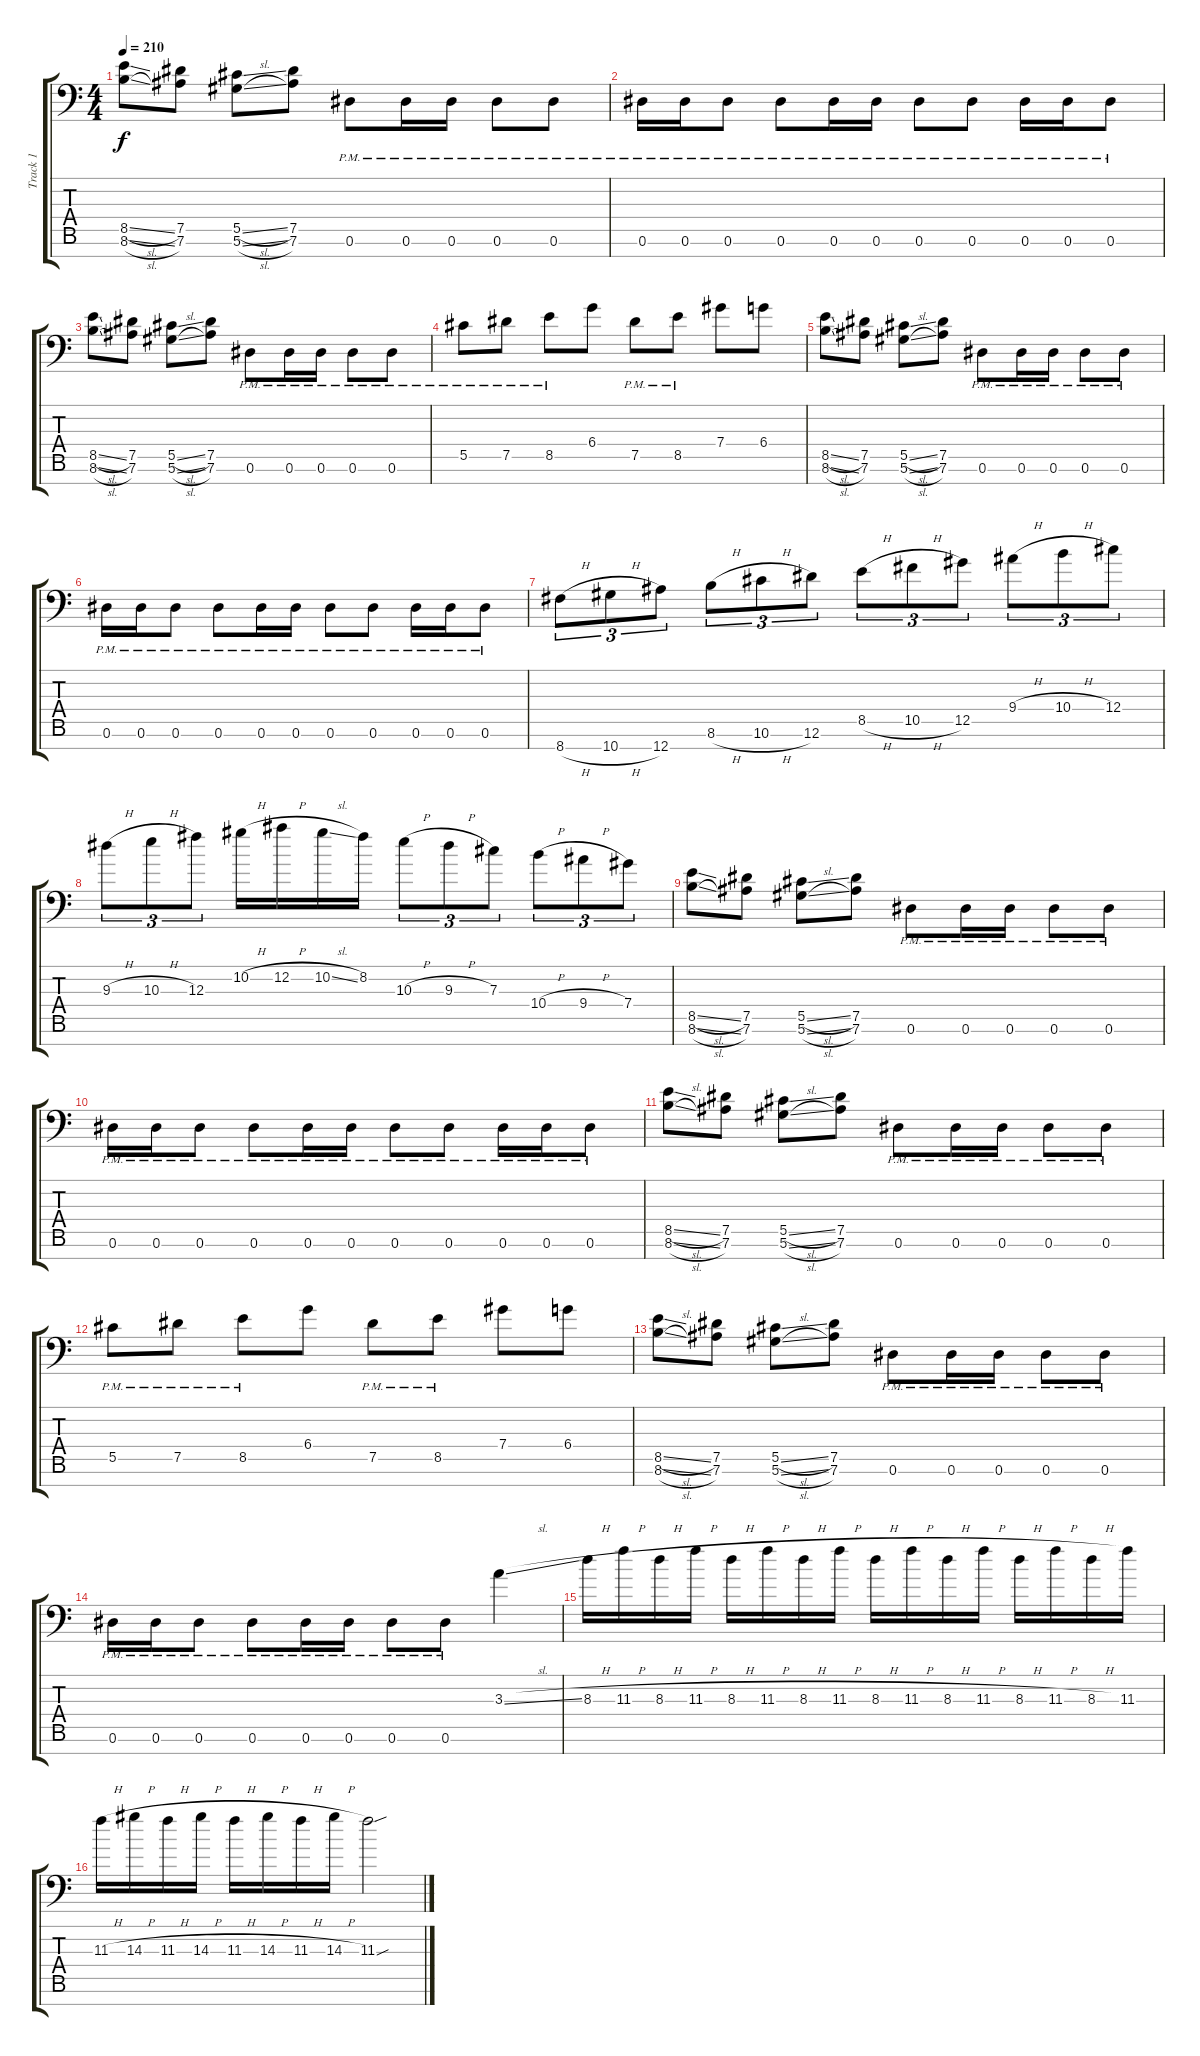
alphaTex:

\track ("Track 1" "Track 1") {instrument overdrivenguitar}
\staff {score tabs}
\tuning (Eb4 Bb3 Gb3 Db3 Ab2 Eb2 Bb1) {hide}
\ts (4 4)
\tempo 210
\clef f4
\ks c
(8.5{sl} 8.6{sl}).8{dy f} (7.5 7.6).8 (5.5{sl} 5.6{sl}).8 (7.5 7.6).8 0.6{pm}.8 0.6{pm}.16 0.6{pm}.16 0.6{pm}.8 0.6{pm}.8 |
0.6{pm}.16 0.6{pm}.16 0.6{pm}.8 0.6{pm}.8 0.6{pm}.16 0.6{pm}.16 0.6{pm}.8 0.6{pm}.8 0.6{pm}.16 0.6{pm}.16 0.6{pm}.8 |
(8.5{sl} 8.6{sl}).8 (7.5 7.6).8 (5.5{sl} 5.6{sl}).8 (7.5 7.6).8 0.6{pm}.8 0.6{pm}.16 0.6{pm}.16 0.6{pm}.8 0.6{pm}.8 |
5.5{pm}.8 7.5{pm}.8 8.5{pm}.8 6.4.8 7.5{pm}.8 8.5{pm}.8 7.4.8 6.4.8 |
(8.5{sl} 8.6{sl}).8 (7.5 7.6).8 (5.5{sl} 5.6{sl}).8 (7.5 7.6).8 0.6{pm}.8 0.6{pm}.16 0.6{pm}.16 0.6{pm}.8 0.6{pm}.8 |
0.6{pm}.16 0.6{pm}.16 0.6{pm}.8 0.6{pm}.8 0.6{pm}.16 0.6{pm}.16 0.6{pm}.8 0.6{pm}.8 0.6{pm}.16 0.6{pm}.16 0.6{pm}.8 |
8.7{h}.8{tu (3 2)} 10.7{h}.8{tu (3 2)} 12.7.8{tu (3 2)} 8.6{h}.8{tu (3 2)} 10.6{h}.8{tu (3 2)} 12.6.8{tu (3 2)} 8.5{h}.8{tu (3 2)} 10.5{h}.8{tu (3 2)} 12.5.8{tu (3 2)} 9.4{h}.8{tu (3 2)} 10.4{h}.8{tu (3 2)} 12.4.8{tu (3 2)} |
9.3{h}.8{tu (3 2)} 10.3{h}.8{tu (3 2)} 12.3.8{tu (3 2)} 10.2{h}.16 12.2{h}.16 10.2{sl}.16 8.2.16 10.3{h}.8{tu (3 2)} 9.3{h}.8{tu (3 2)} 7.3.8{tu (3 2)} 10.4{h}.8{tu (3 2)} 9.4{h}.8{tu (3 2)} 7.4.8{tu (3 2)} |
(8.5{sl} 8.6{sl}).8 (7.5 7.6).8 (5.5{sl} 5.6{sl}).8 (7.5 7.6).8 0.6{pm}.8 0.6{pm}.16 0.6{pm}.16 0.6{pm}.8 0.6{pm}.8 |
0.6{pm}.16 0.6{pm}.16 0.6{pm}.8 0.6{pm}.8 0.6{pm}.16 0.6{pm}.16 0.6{pm}.8 0.6{pm}.8 0.6{pm}.16 0.6{pm}.16 0.6{pm}.8 |
(8.5{sl} 8.6{sl}).8 (7.5 7.6).8 (5.5{sl} 5.6{sl}).8 (7.5 7.6).8 0.6{pm}.8 0.6{pm}.16 0.6{pm}.16 0.6{pm}.8 0.6{pm}.8 |
5.5{pm}.8 7.5{pm}.8 8.5{pm}.8 6.4.8 7.5{pm}.8 8.5{pm}.8 7.4.8 6.4.8 |
(8.5{sl} 8.6{sl}).8 (7.5 7.6).8 (5.5{sl} 5.6{sl}).8 (7.5 7.6).8 0.6{pm}.8 0.6{pm}.16 0.6{pm}.16 0.6{pm}.8 0.6{pm}.8 |
0.6{pm}.16 0.6{pm}.16 0.6{pm}.8 0.6{pm}.8 0.6{pm}.16 0.6{pm}.16 0.6{pm}.8 0.6{pm}.8 3.3{sl}.4 |
8.3{h}.16 11.3{h}.16 8.3{h}.16 11.3{h}.16 8.3{h}.16 11.3{h}.16 8.3{h}.16 11.3{h}.16 8.3{h}.16 11.3{h}.16 8.3{h}.16 11.3{h}.16 8.3{h}.16 11.3{h}.16 8.3{h}.16 11.3.16 |
11.3{h}.16 14.3{h}.16 11.3{h}.16 14.3{h}.16 11.3{h}.16 14.3{h}.16 11.3{h}.16 14.3{h}.16 11.3{sou}.2
